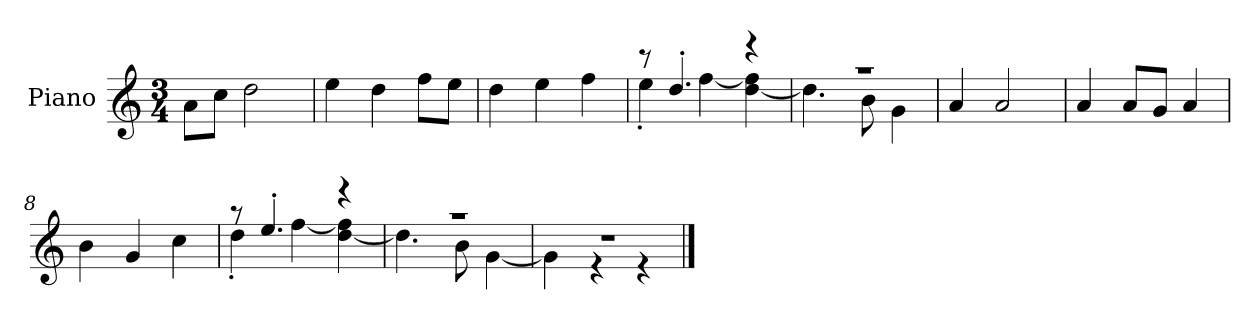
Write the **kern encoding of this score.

**kern
*part1
*staff1
*I"Piano
*I'P-no
*clefG2
*k[]
*M3/4
*MM177
=1
8a\L
8cc\J
2dd\
=2
4ee\
4dd\
8ff\L
8ee\J
=3
4dd\
4ee\
4ff\
=4
*^
8r	4ee'\
4.dd'/	.
.	[4ff\
4r	[4dd\ 4ff\]
=5	=5
2.r	4.dd\]
.	8b\
.	4g\
*v	*v
=6
4a/
2a/
=7
4a/
8a/L
8g/J
4a/
=8
4b\
4g/
4cc\
=9
*^
8r	4dd'\
4.ee'/	.
.	[4ff\
4r	[4dd\ 4ff\]
!!LO:LB:g=z	!!
=10	=10
2.r	4.dd\]
.	8b\
.	[4g\
=11	=11
2.r	4g\]
.	4r
.	4r
*v	*v
==
*-
